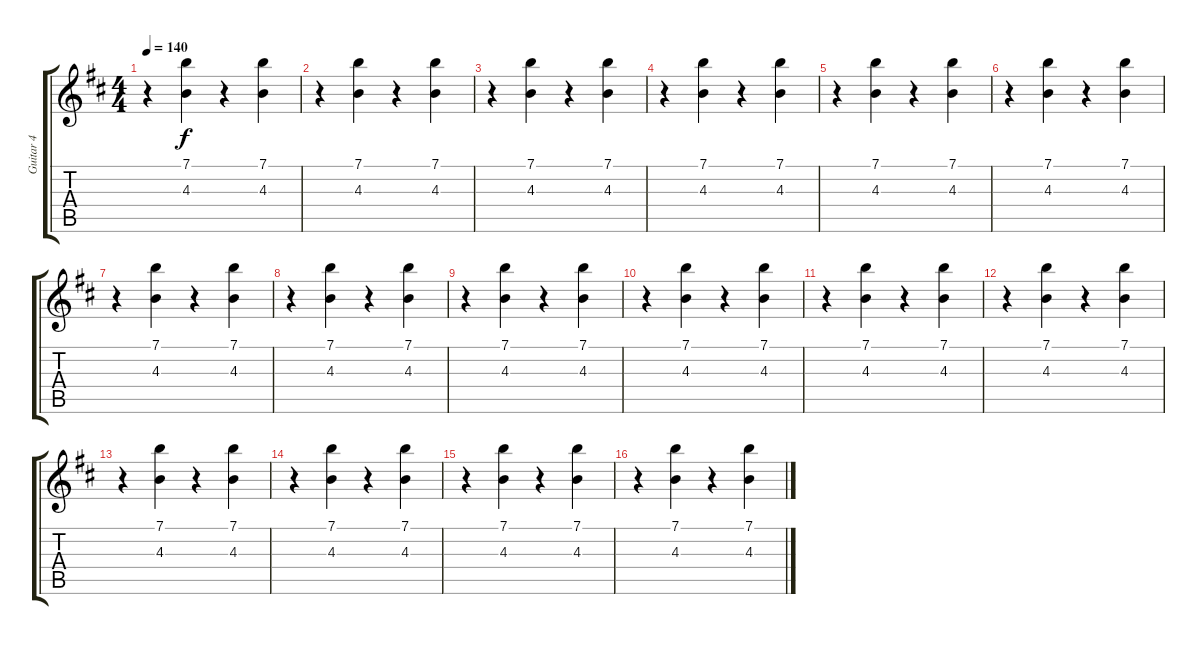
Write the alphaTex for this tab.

\track ("Guitar 4" "Guitar 4") {instrument distortionguitar}
\staff {score tabs}
\tuning (E4 B3 G3 D3 A2 E2) {hide}
\ts (4 4)
\tempo 140
\clef g2
\ks bminor
r.4{dy f} (7.1 4.3).4 r.4 (7.1 4.3).4 |
r.4 (7.1 4.3).4 r.4 (7.1 4.3).4 |
r.4 (7.1 4.3).4 r.4 (7.1 4.3).4 |
r.4 (7.1 4.3).4 r.4 (7.1 4.3).4 |
r.4 (7.1 4.3).4 r.4 (7.1 4.3).4 |
r.4 (7.1 4.3).4 r.4 (7.1 4.3).4 |
r.4 (7.1 4.3).4 r.4 (7.1 4.3).4 |
r.4 (7.1 4.3).4 r.4 (7.1 4.3).4 |
r.4 (7.1 4.3).4 r.4 (7.1 4.3).4 |
r.4 (7.1 4.3).4 r.4 (7.1 4.3).4 |
r.4 (7.1 4.3).4 r.4 (7.1 4.3).4 |
r.4 (7.1 4.3).4 r.4 (7.1 4.3).4 |
r.4 (7.1 4.3).4 r.4 (7.1 4.3).4 |
r.4 (7.1 4.3).4 r.4 (7.1 4.3).4 |
r.4 (7.1 4.3).4 r.4 (7.1 4.3).4 |
r.4 (7.1 4.3).4 r.4 (7.1 4.3).4
